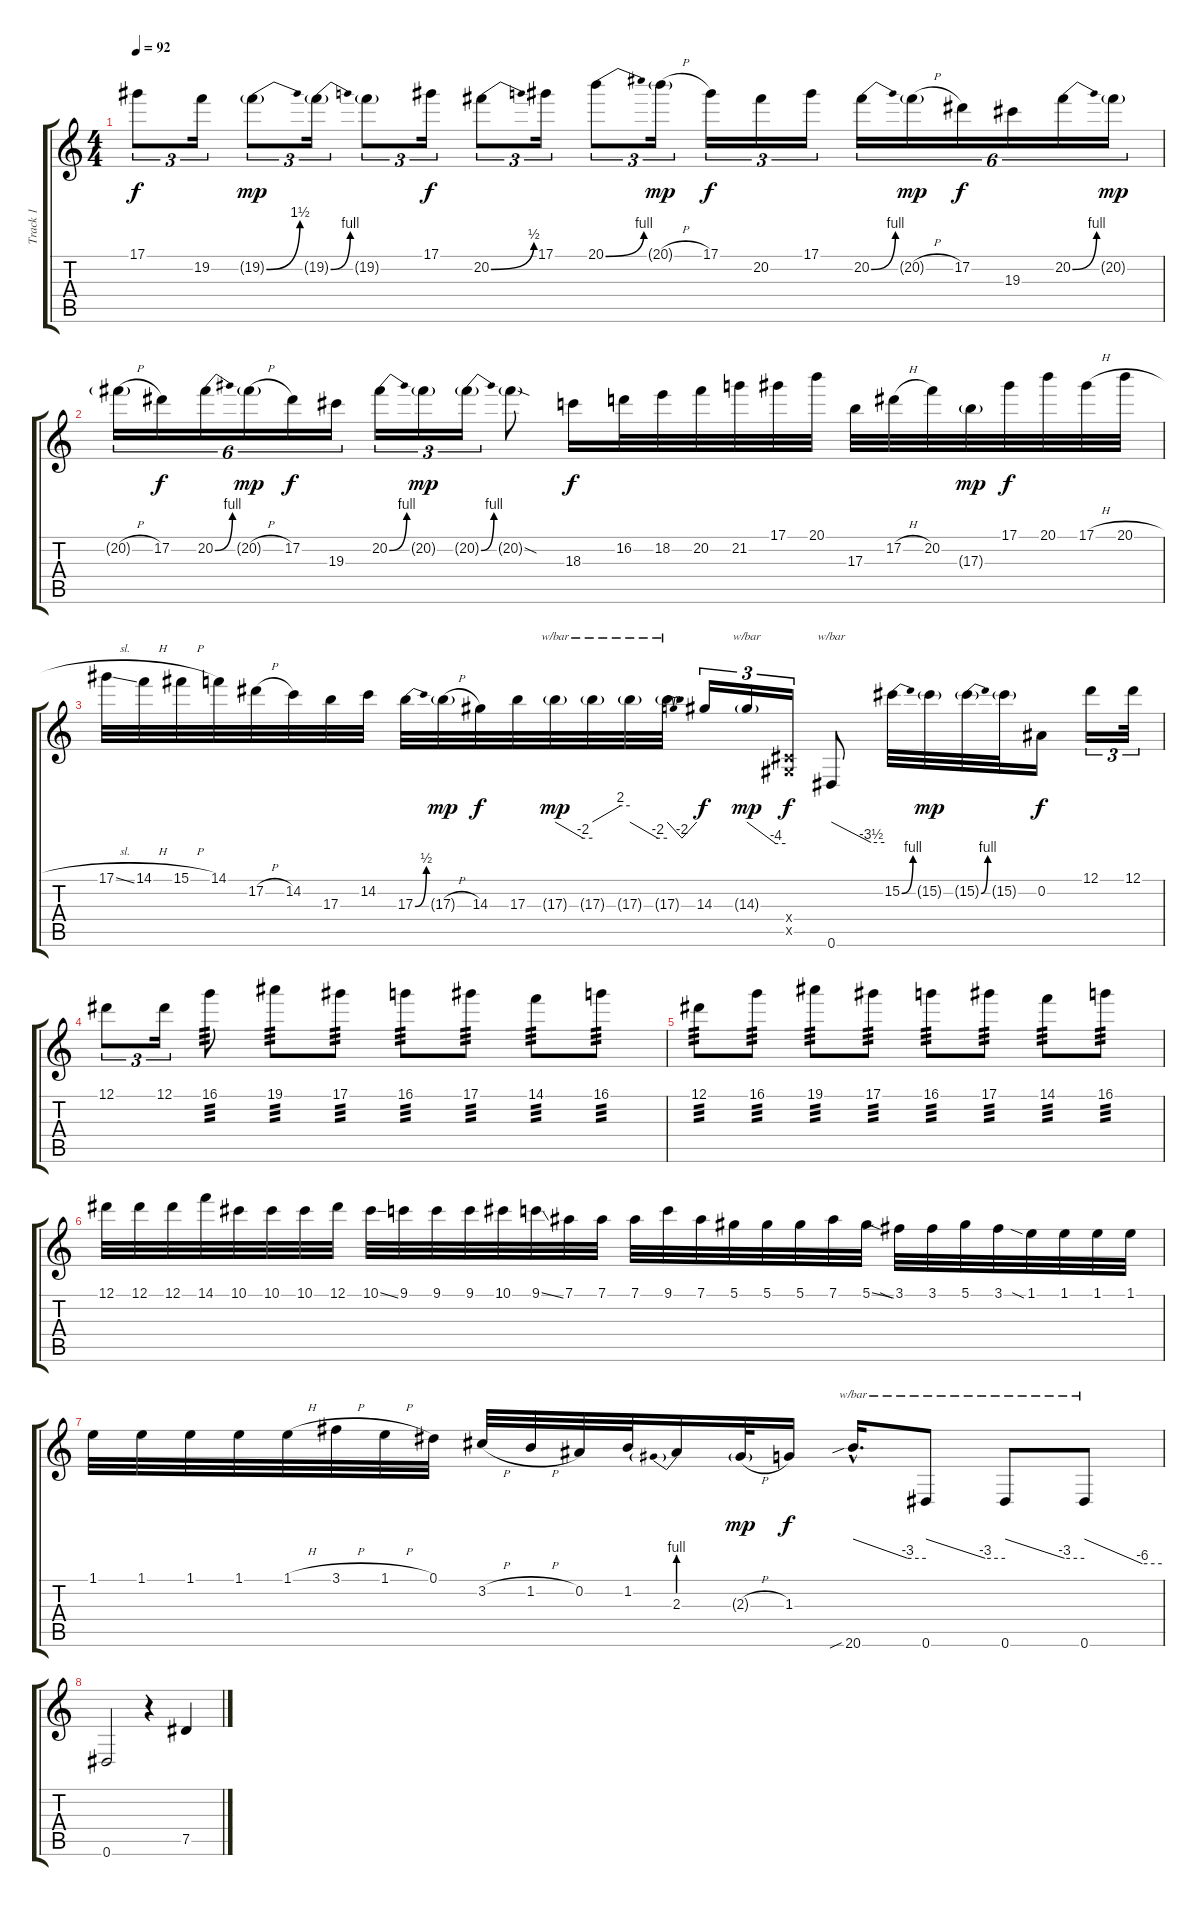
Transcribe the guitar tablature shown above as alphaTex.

\track ("Track 1" "Track 1") {instrument distortionguitar}
\staff {score tabs}
\tuning (Eb4 Bb3 Gb3 Db3 Ab2 Eb2) {hide}
\ts (4 4)
\tempo 92
\clef g2
\ks c
17.1.8{tu (3 2) dy f} 19.2.16{tu (3 2)} 19.2{be (bend 0 0 60 6) g}.8{tu (3 2) dy mp} 19.2{be (bend 0 0 60 4) g}.16{tu (3 2)} 19.2{g}.8{tu (3 2)} 17.1.16{tu (3 2) dy f} 20.2{be (bend 0 0 60 2)}.8{tu (3 2)} 17.1.16{tu (3 2)} 20.1{be (bend 0 0 60 4)}.8{tu (3 2)} 20.1{h g}.16{tu (3 2) dy mp} 17.1.16{tu (3 2) dy f} 20.2.16{tu (3 2)} 17.1.16{tu (3 2)} 20.2{be (bend 0 0 60 4)}.16{tu (6 4)} 20.2{h g}.16{tu (6 4) dy mp} 17.2.16{tu (6 4) dy f} 19.3.16{tu (6 4)} 20.2{be (bend 0 0 60 4)}.16{tu (6 4)} 20.2{g}.16{tu (6 4) dy mp} |
20.2{h g}.16{tu (6 4)} 17.2.16{tu (6 4) dy f} 20.2{be (bend 0 0 60 4)}.16{tu (6 4)} 20.2{h g}.16{tu (6 4) dy mp} 17.2.16{tu (6 4) dy f} 19.3.16{tu (6 4)} 20.2{be (bend 0 0 60 4)}.16{tu (3 2)} 20.2{g}.16{tu (3 2) dy mp} 20.2{be (bend 0 0 60 4) g}.16{tu (3 2)} 20.2{sod g}.8 18.3.16{dy f} 16.2.32 18.2.32 20.2.32 21.2.32 17.1.32 20.1.32 17.3.32 17.2{h}.32 20.2.32 17.3{g}.32{dy mp} 17.1.32{dy f} 20.1.32 17.1{h}.32 20.1{h}.32 |
17.1{sl}.32 14.1{h}.32 15.1{h}.32 14.1.32 17.2{h}.32 14.2.32 17.3.32 14.2.32 17.3{be (bend 0 0 60 2)}.32 17.3{h g}.32{dy mp} 14.3.32{dy f} 17.3.32 17.3{g}.32{tbe (custom default 0 0 45 -8 60 -8) dy mp} 17.3{g}.32{tbe (custom default 0 0 45 8 60 8)} 17.3{g}.32{tbe (custom default 0 0 45 -8 60 -8)} 17.3{g}.32{tbe (dip default 0 0 30 -8 60 0)} 14.3.16{tu (3 2) dy f} 14.3{g}.16{tu (3 2) tbe (custom default 0 0 45 -16 60 -16) dy mp} (0.4{x} 0.5{x}).16{tu (3 2) dy f} 0.6.8{tbe (custom default 0 0 45 -14 60 -14)} 15.2{be (bend 0 0 60 4)}.32 15.2{g}.32{dy mp} 15.2{be (bend 0 0 60 4) g}.32 15.2{g}.32 0.2.16{dy f} 12.1.16{tu (3 2)} 12.1.32{tu (3 2)} |
12.1.8{tu (3 2)} 12.1.16{tu (3 2)} 16.1.8{tp 3} 19.1.8{tp 3} 17.1.8{tp 3} 16.1.8{tp 3} 17.1.8{tp 3} 14.1.8{tp 3} 16.1.8{tp 3} |
12.1.8{tp 3} 16.1.8{tp 3} 19.1.8{tp 3} 17.1.8{tp 3} 16.1.8{tp 3} 17.1.8{tp 3} 14.1.8{tp 3} 16.1.8{tp 3} |
12.1.32 12.1.32 12.1.32 14.1.32 10.1.32 10.1.32 10.1.32 12.1.32 10.1{ss}.32 9.1.32 9.1.32 9.1.32 10.1.32 9.1{ss}.32 7.1.32 7.1.32 7.1.32 9.1.32 7.1.32 5.1.32 5.1.32 5.1.32 7.1.32 5.1{ss}.32 3.1{sia}.32 3.1.32 5.1.32 3.1.32 1.1{sia}.32 1.1.32 1.1.32 1.1.32 |
1.1.32 1.1.32 1.1.32 1.1.32 1.1{h}.32 3.1{h}.32 1.1{h}.32 0.1.32 3.2{h}.32 1.2{h}.32 0.2.32 1.2.32 2.3{be (prebend 0 4 60 4)}.16 2.3{h g}.32{dy mp} 1.3.16{dy f} 20.6{sib hac}.16{d tbe (custom default 0 0 45 -12 60 -12)} 0.6.8{tbe (custom default 0 0 45 -12 60 -12)} 0.6.8{tbe (custom default 0 0 45 -12 60 -12)} 0.6.8{tbe (custom default 0 0 45 -24 60 -24)} |
0.6.2 r.4 7.5.4
